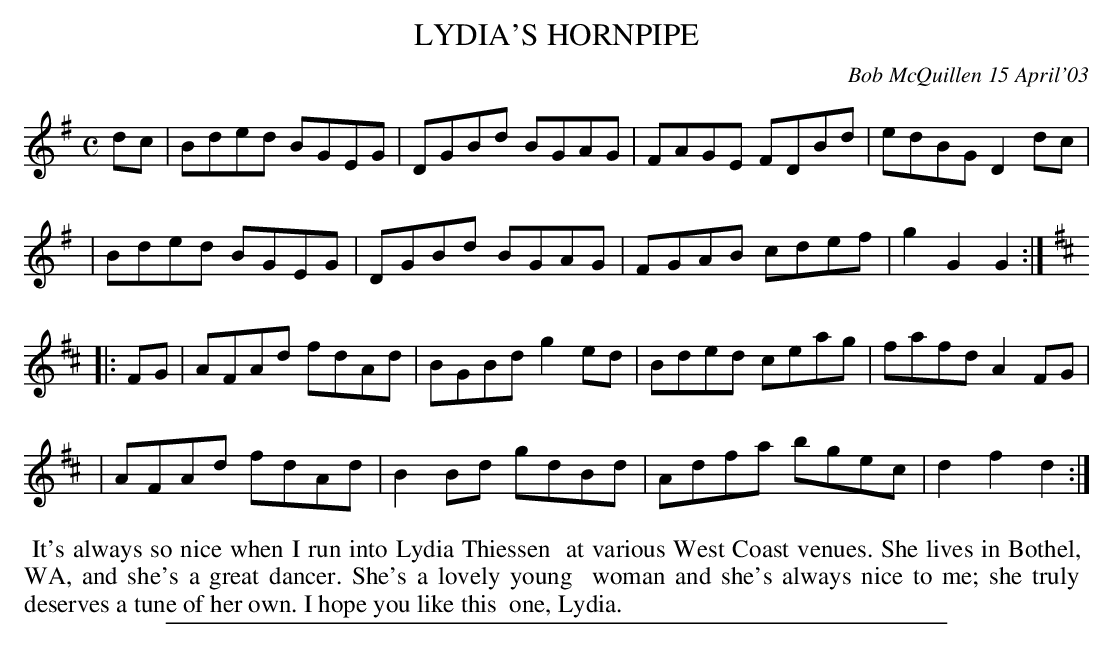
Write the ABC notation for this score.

X:1
T: LYDIA'S HORNPIPE
C: Bob McQuillen 15 April'03
M: C
L: 1/8
K: G	% and D
dc \
| Bded BGEG | DGBd BGAG | FAGE FDBd | edBG D2dc |
| Bded BGEG | DGBd BGAG | FGAB cdef | g2G2 G2 :|[K:D]
|: FG \
| AFAd fdAd | BGBd g2ed | Bded ceag | fafd A2FG |
| AFAd fdAd | B2Bd gdBd | Adfa bgec | d2f2 d2 :|
